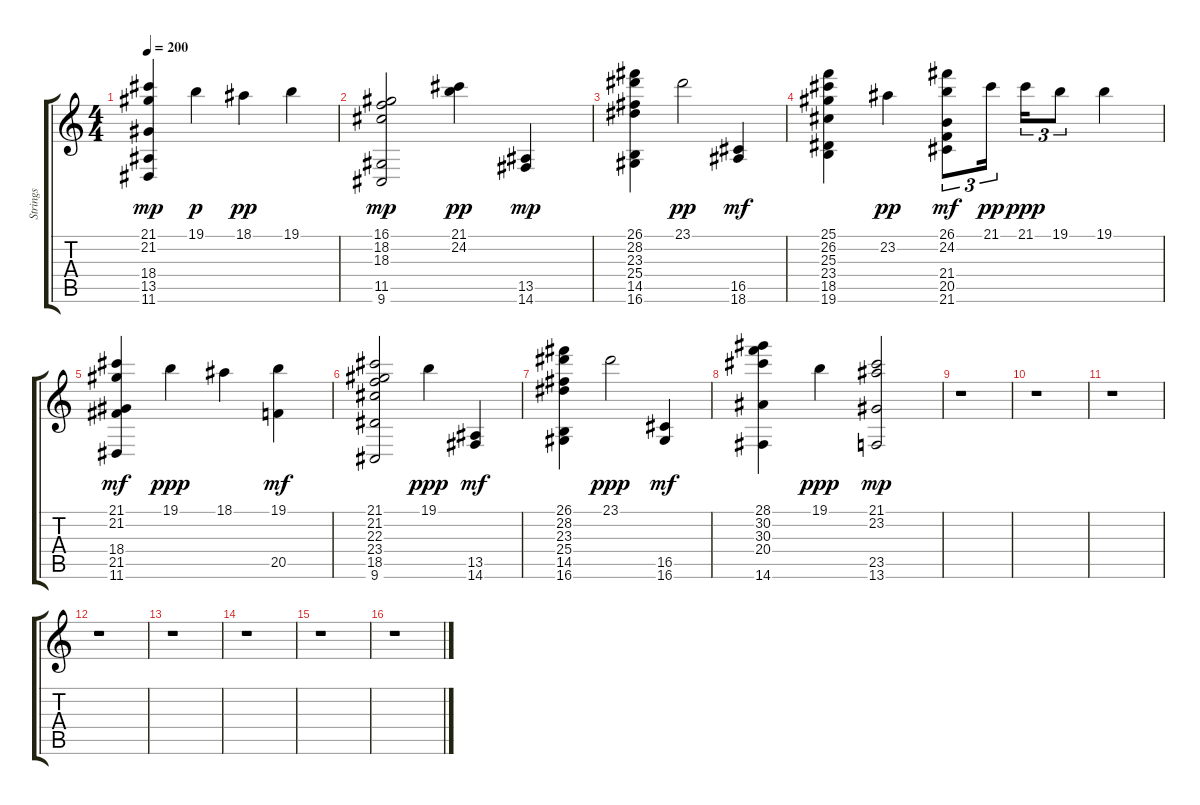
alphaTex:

\track ("Strings" "Strings") {instrument stringensemble2}
\staff {score tabs}
\tuning (E4 B3 G3 D3 A2 E2) {hide}
\ts (4 4)
\tempo 200
\clef g2
\ks c
(21.1 21.2 18.4 13.5 11.6).4{dy mp} 19.1.4{dy p} 18.1.4{dy pp} 19.1.4 |
(16.1 18.2 18.3 11.5 9.6).2{dy mp} (21.1 24.2).4{dy pp} (13.5 14.6).4{dy mp} |
(26.1 28.2 23.3 25.4 14.5 16.6).4 23.1.2{dy pp} (16.5 18.6).4{dy mf} |
(25.1 26.2 25.3 23.4 18.5 19.6).4 23.2.4{dy pp} (26.1 24.2 21.4 20.5 21.6).8{tu (3 2) dy mf} 21.1.16{tu (3 2) dy pp beam splitsecondary} 21.1.16{tu (3 2) dy ppp} 19.1.8{tu (3 2)} 19.1.4 |
(21.1 21.2 18.4 21.5 11.6).4{dy mf} 19.1.4{dy ppp} 18.1.4 (19.1 20.5).4{dy mf} |
(21.1 21.2 22.3 23.4 18.5 9.6).2 19.1.4{dy ppp} (13.5 14.6).4{dy mf} |
(26.1 28.2 23.3 25.4 14.5 16.6).4 23.1.2{dy ppp} (16.5 16.6).4{dy mf} |
(28.1 30.2 30.3 20.4 14.6).4 19.1.4{dy ppp} (21.1 23.2 23.5 13.6).2{dy mp} |
r.1 |
r.1 |
r.1 |
r.1 |
r.1 |
r.1 |
r.1 |
r.1
